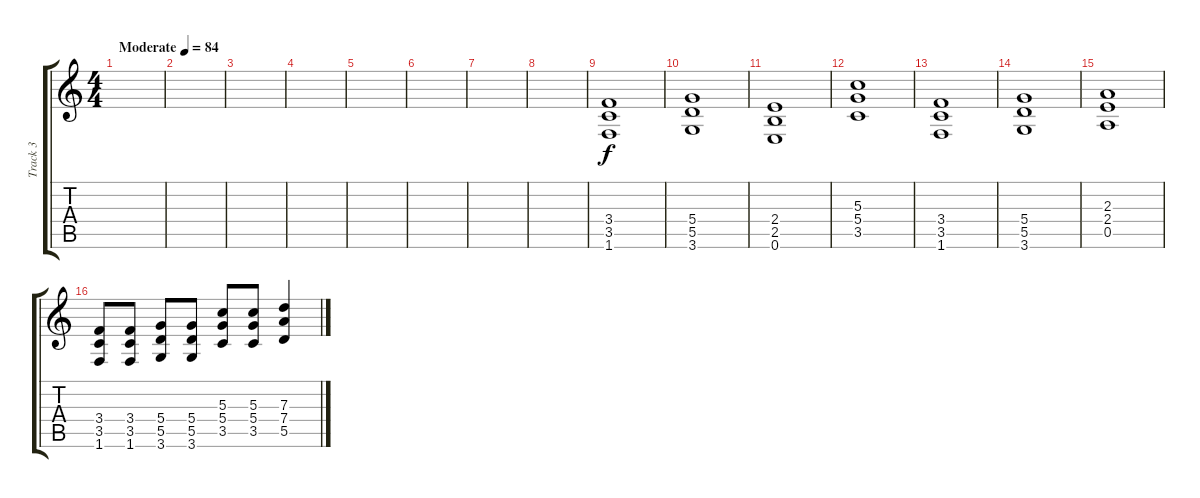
\track ("Track 3" "Track 3") {instrument distortionguitar}
\staff {score tabs}
\tuning (E4 B3 G3 D3 A2 E2) {hide}
\ts (4 4)
\tempo (84 "Moderate")
\clef g2
\ks c
|
|
|
|
|
|
|
|
(3.4 3.5 1.6).1 |
(5.4 5.5 3.6).1 |
(2.4 2.5 0.6).1 |
(5.3 5.4 3.5).1 |
(3.4 3.5 1.6).1 |
(5.4 5.5 3.6).1 |
(2.3 2.4 0.5).1 |
(3.4 3.5 1.6).8 (3.4 3.5 1.6).8 (5.4 5.5 3.6).8 (5.4 5.5 3.6).8 (5.3 5.4 3.5).8 (5.3 5.4 3.5).8 (7.3 7.4 5.5).4
